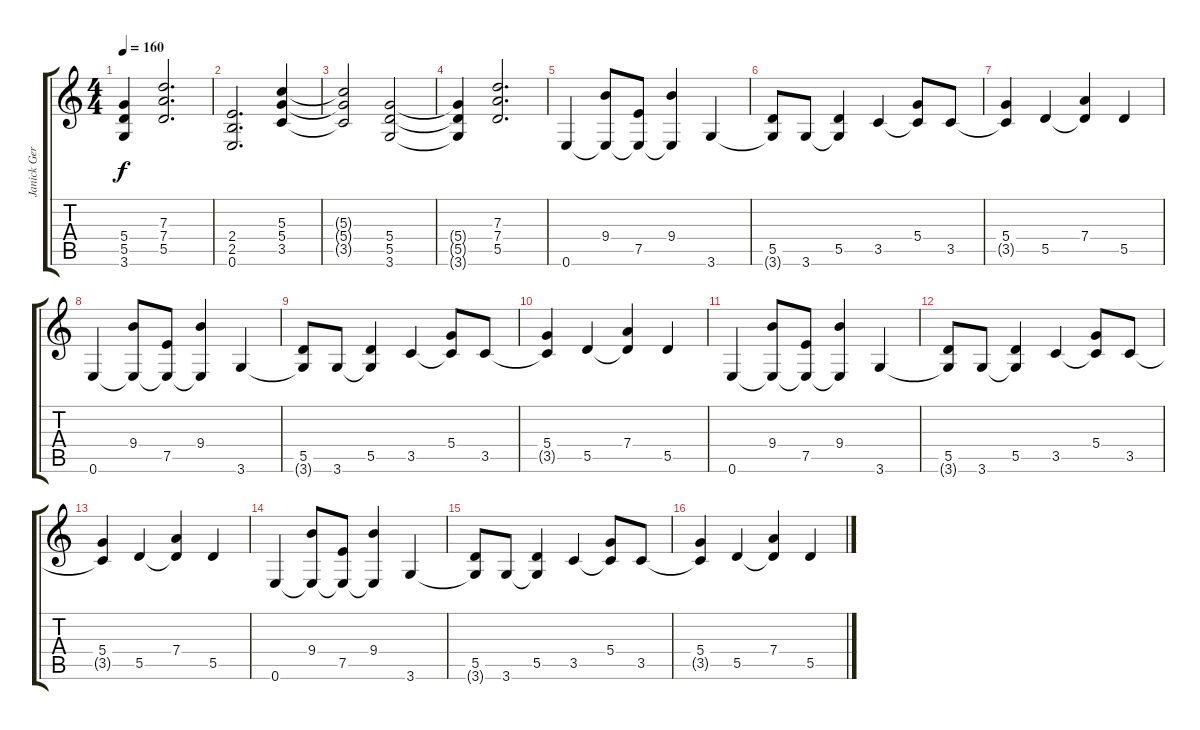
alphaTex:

\track ("Janick Gers" "Janick Ger") {instrument electricguitarjazz}
\staff {score tabs}
\tuning (E4 B3 G3 D3 A2 E2) {hide}
\ts (4 4)
\tempo 160
\clef g2
\ks c
(5.4{t} 5.5{t} 3.6{t}).4{dy f} (7.3 7.4 5.5).2{d} |
(2.4 2.5 0.6).2{d} (5.3 5.4 3.5).4 |
(5.3{t} 5.4{t} 3.5{t}).2 (5.4 5.5 3.6).2 |
(5.4{t} 5.5{t} 3.6{t}).4 (7.3 7.4 5.5).2{d} |
0.6.4{volume 12 instrument electricguitarjazz} (9.4 0.6{t}).8 (7.5 0.6{t}).8 (9.4 0.6{t}).4 3.6.4 |
(5.5 3.6{t}).8 3.6.8 (5.5 3.6{t}).4 3.5.4 (5.4 3.5{t}).8 3.5.8 |
(5.4 3.5{t}).4 5.5.4 (7.4 5.5{t}).4 5.5.4 |
0.6.4 (9.4 0.6{t}).8 (7.5 0.6{t}).8 (9.4 0.6{t}).4 3.6.4 |
(5.5 3.6{t}).8 3.6.8 (5.5 3.6{t}).4 3.5.4 (5.4 3.5{t}).8 3.5.8 |
(5.4 3.5{t}).4 5.5.4 (7.4 5.5{t}).4 5.5.4 |
0.6.4 (9.4 0.6{t}).8 (7.5 0.6{t}).8 (9.4 0.6{t}).4 3.6.4 |
(5.5 3.6{t}).8 3.6.8 (5.5 3.6{t}).4 3.5.4 (5.4 3.5{t}).8 3.5.8 |
(5.4 3.5{t}).4 5.5.4 (7.4 5.5{t}).4 5.5.4 |
0.6.4 (9.4 0.6{t}).8 (7.5 0.6{t}).8 (9.4 0.6{t}).4 3.6.4 |
(5.5 3.6{t}).8 3.6.8 (5.5 3.6{t}).4 3.5.4 (5.4 3.5{t}).8 3.5.8 |
(5.4 3.5{t}).4 5.5.4 (7.4 5.5{t}).4 5.5.4
